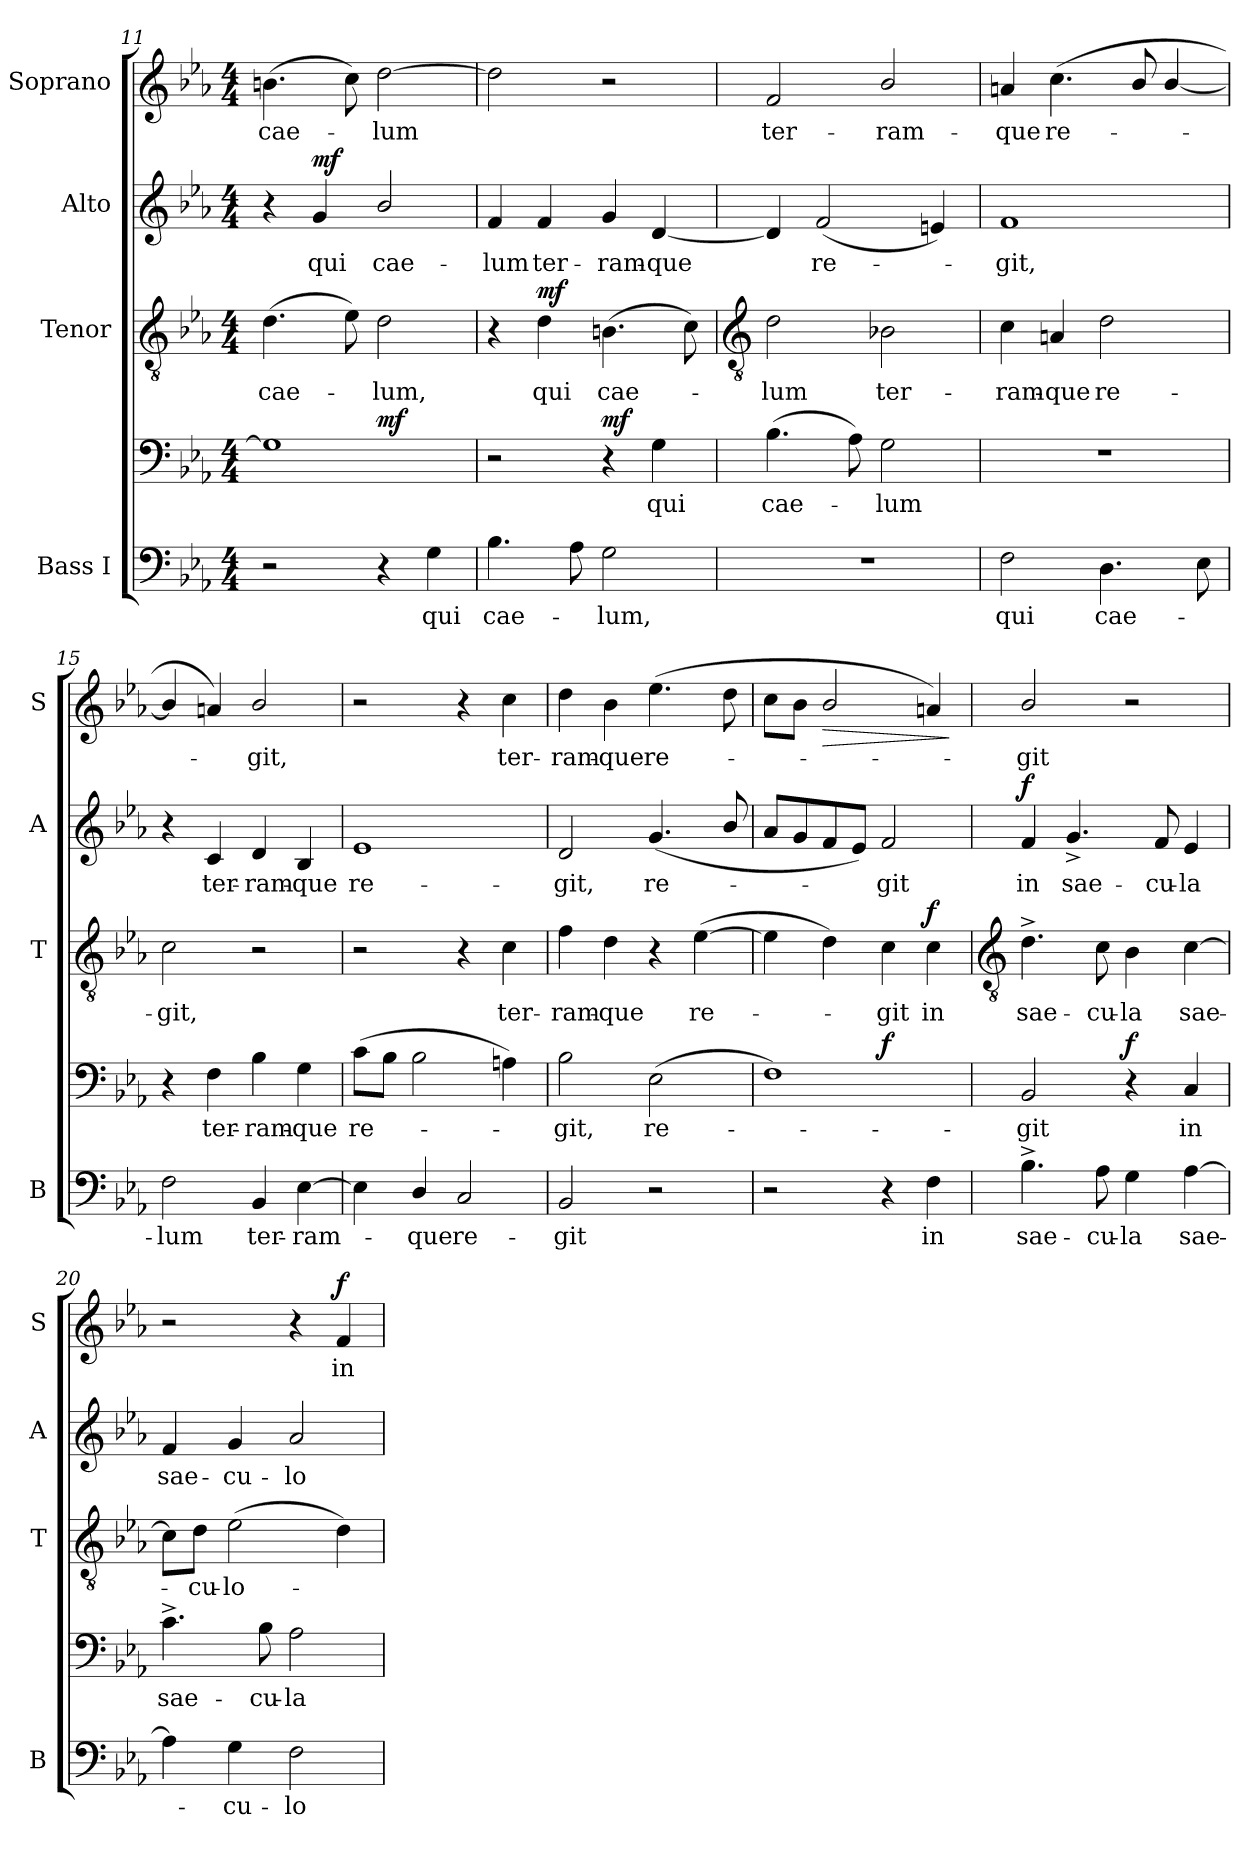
**kern	**text	**kern	**text	**dynam	**kern	**text	**dynam	**kern	**text	**dynam	**kern	**text	**dynam
*part4	*part4	*part4	*part4	*part4	*part3	*part3	*part3	*part2	*part2	*part2	*part1	*part1	*part1
*staff5	*staff5	*staff4	*staff4	*staff4/5	*staff3	*staff3	*staff3	*staff2	*staff2	*staff2	*staff1	*staff1	*staff1
*I"Bass I	*	*	*	*	*I"Tenor	*	*	*I"Alto	*	*	*I"Soprano	*	*
*I'B	*	*	*	*	*I'T	*	*	*I'A	*	*	*I'S	*	*
*clefF4	*	*clefF4	*	*	*clefGv2	*	*	*clefG2	*	*	*clefG2	*	*
*k[b-e-a-]	*	*k[b-e-a-]	*	*	*k[b-e-a-]	*	*	*k[b-e-a-]	*	*	*k[b-e-a-]	*	*
*E-:	*	*E-:	*	*	*E-:	*	*	*E-:	*	*	*E-:	*	*
*M4/4	*	*M4/4	*	*	*M4/4	*	*	*M4/4	*	*	*M4/4	*	*
=11	=11	=11	=11	=11	=11	=11	=11	=11	=11	=11	=11	=11	=11
!	!	!	!	!	!	!LO:LY:b	!	!	!	!	!	!LO:LY:b	!
2r	.	1G]	.	.	(>4.d	cae-	.	4r	.	.	(>4.bn	cae-	.
!	!	!	!	!	!	!	!	!	!LO:LY:b	!LO:DY:b	!	!	!
.	.	.	.	.	.	.	.	4g	qui	mf	.	.	.
.	.	.	.	.	8e-)	.	.	.	.	.	8cc)	.	.
!	!	!	!	!LO:DY:b=2	!	!LO:LY:b	!	!	!LO:LY:b	!	!	!LO:LY:b	!
4r	.	.	.	mf	2d	lum,	.	2b-/	cae-	.	[2dd	lum	.
!	!LO:LY:b	!	!	!	!	!	!	!	!	!	!	!	!
4G	qui	.	.	.	.	.	.	.	.	.	.	.	.
=12	=12	=12	=12	=12	=12	=12	=12	=12	=12	=12	=12	=12	=12
!	!LO:LY:b	!	!	!	!	!	!	!	!LO:LY:b	!	!	!	!
4.B-	cae-	2r	.	.	4r	.	.	4f	-lum	.	2dd]	.	.
!	!	!	!	!	!	!LO:LY:b	!LO:DY:b	!	!LO:LY:b	!	!	!	!
.	.	.	.	.	4d	qui	mf	4f	ter-	.	.	.	.
8A-	.	.	.	.	.	.	.	.	.	.	.	.	.
!	!LO:LY:b	!	!	!LO:DY:b	!	!LO:LY:b	!	!	!LO:LY:b	!	!	!	!
2G	lum,	4r	.	mf	(>4.Bn	cae-	.	4g	-ram-	.	2r	.	.
!	!	!	!LO:LY:b	!	!	!	!	!	!LO:LY:b	!	!	!	!
.	.	4G	qui	.	.	.	.	[4d	-que	.	.	.	.
.	.	.	.	.	8c)	.	.	.	.	.	.	.	.
!!LO:LB:g=z
=13	=13	=13	=13	=13	=13	=13	=13	=13	=13	=13	=13	=13	=13
*	*	*	*	*	*clefGv2	*	*	*	*	*	*	*	*
!	!	!	!LO:LY:b	!	!	!LO:LY:b	!	!	!	!	!	!LO:LY:b	!
1r	.	(>4.B-	cae-	.	2d	lum	.	4d]	.	.	2f	ter-	.
!	!	!	!	!	!	!	!	!	!LO:LY:b	!	!	!	!
.	.	.	.	.	.	.	.	(<2f	re-	.	.	.	.
.	.	8A-)	.	.	.	.	.	.	.	.	.	.	.
!	!	!	!LO:LY:b	!	!	!LO:LY:b	!	!	!	!	!	!LO:LY:b	!
.	.	2G	lum	.	2B-X	ter-	.	.	.	.	2b-/	-ram-	.
.	.	.	.	.	.	.	.	4en)	.	.	.	.	.
=14	=14	=14	=14	=14	=14	=14	=14	=14	=14	=14	=14	=14	=14
!	!LO:LY:b	!	!	!	!	!LO:LY:b	!	!	!LO:LY:b	!	!	!LO:LY:b	!
2F	qui	1r	.	.	4c	-ram-	.	1f	git,	.	4an	-que	.
!	!	!	!	!	!	!LO:LY:b	!	!	!	!	!	!LO:LY:b	!
.	.	.	.	.	4An	-que	.	.	.	.	(<4.cc	re-	.
!	!LO:LY:b	!	!	!	!	!LO:LY:b	!	!	!	!	!	!	!
4.D	cae-	.	.	.	2d	re-	.	.	.	.	.	.	.
.	.	.	.	.	.	.	.	.	.	.	8b-/	.	.
.	.	.	.	.	.	.	.	.	.	.	[4b-/	.	.
8E-	.	.	.	.	.	.	.	.	.	.	.	.	.
=15	=15	=15	=15	=15	=15	=15	=15	=15	=15	=15	=15	=15	=15
!	!LO:LY:b	!	!	!	!	!LO:LY:b	!	!	!	!	!	!	!
2F	lum	4r	.	.	2c	-git,	.	4r	.	.	4b-/]	.	.
!	!	!	!LO:LY:b	!	!	!	!	!	!LO:LY:b	!	!	!	!
.	.	4F	ter-	.	.	.	.	4c	ter-	.	4an)	.	.
!	!LO:LY:b	!	!LO:LY:b	!	!	!	!	!	!LO:LY:b	!	!	!LO:LY:b	!
4BB-	ter-	4B-	-ram-	.	2r	.	.	4d	-ram-	.	2b-/	git,	.
!	!LO:LY:b	!	!LO:LY:b	!	!	!	!	!	!LO:LY:b	!	!	!	!
[4E-	-ram-	4G	-que	.	.	.	.	4B-	-que	.	.	.	.
=16	=16	=16	=16	=16	=16	=16	=16	=16	=16	=16	=16	=16	=16
!	!	!	!LO:LY:b	!	!	!	!	!	!LO:LY:b	!	!	!	!
4E-]	.	(>8cL	re-	.	2r	.	.	1e-	re-	.	2r	.	.
.	.	8B-J	.	.	.	.	.	.	.	.	.	.	.
!	!LO:LY:b	!	!	!	!	!	!	!	!	!	!	!	!
4D/	que	2B-	.	.	.	.	.	.	.	.	.	.	.
!	!LO:LY:b	!	!	!	!	!	!	!	!	!	!	!	!
2C	re-	.	.	.	4r	.	.	.	.	.	4r	.	.
!	!	!	!	!	!	!LO:LY:b	!	!	!	!	!	!LO:LY:b	!
.	.	4An)	.	.	4c	ter-	.	.	.	.	4cc	ter-	.
=17	=17	=17	=17	=17	=17	=17	=17	=17	=17	=17	=17	=17	=17
!	!LO:LY:b	!	!LO:LY:b	!	!	!LO:LY:b	!	!	!LO:LY:b	!	!	!LO:LY:b	!
2BB-	git	2B-	-git,	.	4f	-ram-	.	2d	-git,	.	4dd	-ram-	.
!	!	!	!	!	!	!LO:LY:b	!	!	!	!	!	!LO:LY:b	!
.	.	.	.	.	4d	-que	.	.	.	.	4b-	-que	.
!	!	!	!LO:LY:b	!	!	!	!	!	!LO:LY:b	!	!	!LO:LY:b	!
2r	.	(>2E-	re-	.	4r	.	.	(<4.g	re-	.	(>4.ee-	re-	.
!	!	!	!	!	!	!LO:LY:b	!	!	!	!	!	!	!
.	.	.	.	.	(>[4e-	re-	.	.	.	.	.	.	.
.	.	.	.	.	.	.	.	8b-/	.	.	8dd	.	.
=18	=18	=18	=18	=18	=18	=18	=18	=18	=18	=18	=18	=18	=18
2r	.	1F)	.	.	4e-]	.	.	8a-L	.	.	8ccL	.	.
.	.	.	.	.	.	.	.	8g	.	.	8b-J	.	.
!	!	!	!	!	!	!	!	!	!	!	!	!	!LO:HP:b
.	.	.	.	.	4d)	.	.	8f	.	.	2b-/	.	>
.	.	.	.	.	.	.	.	8e-J)	.	.	.	.	.
!	!	!	!	!LO:DY:b=2	!	!LO:LY:b	!	!	!LO:LY:b	!	!	!	!
4r	.	.	.	f	4c	git	.	2f	git	.	.	.	.
!	!LO:LY:b	!	!	!	!	!LO:LY:b	!LO:DY:b	!	!	!	!	!	!
4F	in	.	.	.	4c	in	f	.	.	.	4an)	.	.
.	.	.	.	.	.	.	.	.	.	.	.	.	]
!!LO:LB:g=z
=19	=19	=19	=19	=19	=19	=19	=19	=19	=19	=19	=19	=19	=19
*	*	*	*	*	*clefGv2	*	*	*	*	*	*	*	*
!	!LO:LY:b	!	!LO:LY:b	!	!	!LO:LY:b	!	!	!LO:LY:b	!LO:DY:b	!	!LO:LY:b	!
4.B-^	sae-	2BB-	git	.	4.d^	sae-	.	4f	in	f	2b-/	git	.
!	!	!	!	!	!	!	!	!	!LO:LY:b	!	!	!	!
.	.	.	.	.	.	.	.	4.g^	sae-	.	.	.	.
!	!LO:LY:b	!	!	!	!	!LO:LY:b	!	!	!	!	!	!	!
8A-	-cu-	.	.	.	8c	-cu-	.	.	.	.	.	.	.
!	!LO:LY:b	!	!	!LO:DY:b	!	!LO:LY:b	!	!	!	!	!	!	!
4G	-la	4r	.	f	4B-	-la	.	.	.	.	2r	.	.
!	!	!	!	!	!	!	!	!	!LO:LY:b	!	!	!	!
.	.	.	.	.	.	.	.	8f	-cu-	.	.	.	.
!	!LO:LY:b	!	!LO:LY:b	!	!	!LO:LY:b	!	!	!LO:LY:b	!	!	!	!
[4A-	sae-	4C	in	.	[4c	sae-	.	4e-	-la	.	.	.	.
=20	=20	=20	=20	=20	=20	=20	=20	=20	=20	=20	=20	=20	=20
!	!	!	!LO:LY:b	!	!	!	!	!	!LO:LY:b	!	!	!	!
4A-]	.	4.c^	sae-	.	8c\L]	.	.	4f	sae-	.	2r	.	.
!	!	!	!	!	!	!LO:LY:b	!	!	!	!	!	!	!
.	.	.	.	.	8d\J	cu-	.	.	.	.	.	.	.
!	!LO:LY:b	!	!	!	!	!LO:LY:b	!	!	!LO:LY:b	!	!	!	!
4G	cu-	.	.	.	(>2e-	-lo-	.	4g	-cu-	.	.	.	.
!	!	!	!LO:LY:b	!	!	!	!	!	!	!	!	!	!
.	.	8B-	-cu-	.	.	.	.	.	.	.	.	.	.
!	!LO:LY:b	!	!LO:LY:b	!	!	!	!	!	!LO:LY:b	!	!	!	!
2F	-lo-	2A-	-la	.	.	.	.	2a-	-lo-	.	4r	.	.
!	!	!	!	!	!	!	!	!	!	!	!	!LO:LY:b	!LO:DY:b
.	.	.	.	.	4d)	.	.	.	.	.	4f	in	f
=	=	=	=	=	=	=	=	=	=	=	=	=	=
*-	*-	*-	*-	*-	*-	*-	*-	*-	*-	*-	*-	*-	*-
